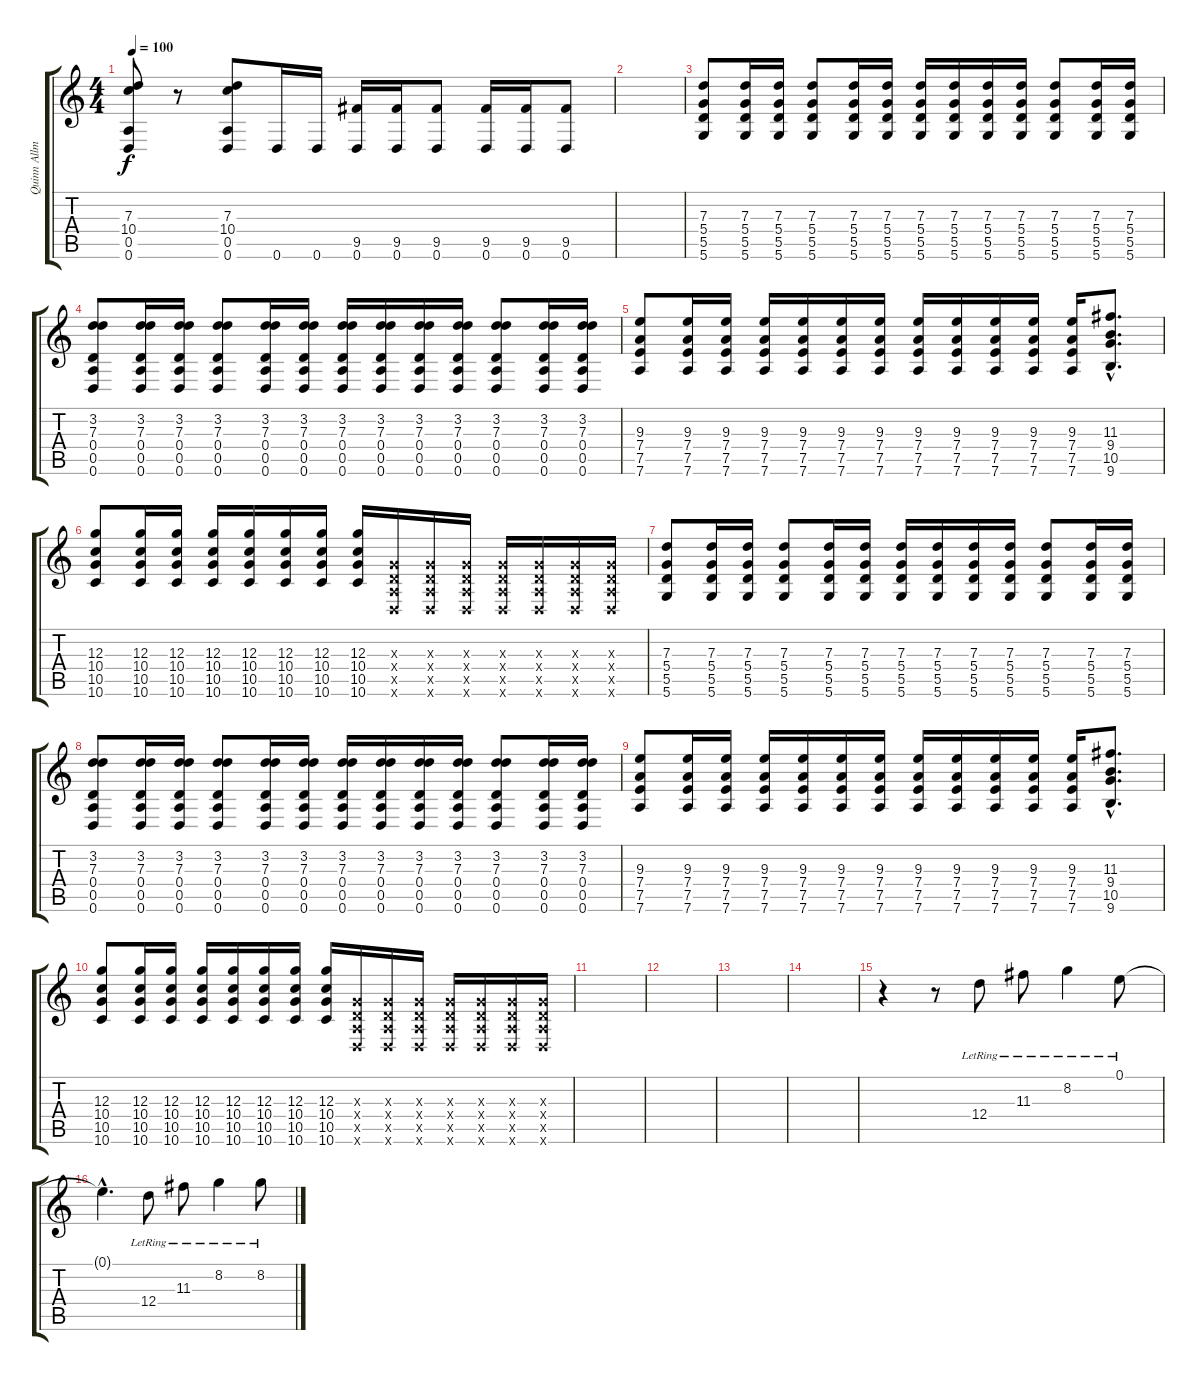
\track ("Quinn Allman-guitar 4" "Quinn Allm") {instrument overdrivenguitar}
\staff {score tabs}
\tuning (E4 B3 G3 D3 A2 D2) {hide}
\ts (4 4)
\tempo 100
\clef g2
\ks c
(7.3 10.4 0.5 0.6).8{dy f} r.8 (7.3 10.4 0.5 0.6).8 0.6.16 0.6.16 (9.5 0.6).16 (9.5 0.6).16 (9.5 0.6).8 (9.5 0.6).16 (9.5 0.6).16 (9.5 0.6).8 |
|
(7.3 5.4 5.5 5.6).8 (7.3 5.4 5.5 5.6).16 (7.3 5.4 5.5 5.6).16 (7.3 5.4 5.5 5.6).8 (7.3 5.4 5.5 5.6).16 (7.3 5.4 5.5 5.6).16 (7.3 5.4 5.5 5.6).16 (7.3 5.4 5.5 5.6).16 (7.3 5.4 5.5 5.6).16 (7.3 5.4 5.5 5.6).16 (7.3 5.4 5.5 5.6).8 (7.3 5.4 5.5 5.6).16 (7.3 5.4 5.5 5.6).16 |
(3.2 7.3 0.4 0.5 0.6).8 (3.2 7.3 0.4 0.5 0.6).16 (3.2 7.3 0.4 0.5 0.6).16 (3.2 7.3 0.4 0.5 0.6).8 (3.2 7.3 0.4 0.5 0.6).16 (3.2 7.3 0.4 0.5 0.6).16 (3.2 7.3 0.4 0.5 0.6).16 (3.2 7.3 0.4 0.5 0.6).16 (3.2 7.3 0.4 0.5 0.6).16 (3.2 7.3 0.4 0.5 0.6).16 (3.2 7.3 0.4 0.5 0.6).8 (3.2 7.3 0.4 0.5 0.6).16 (3.2 7.3 0.4 0.5 0.6).16 |
(9.3 7.4 7.5 7.6).8 (9.3 7.4 7.5 7.6).16 (9.3 7.4 7.5 7.6).16 (9.3 7.4 7.5 7.6).16 (9.3 7.4 7.5 7.6).16 (9.3 7.4 7.5 7.6).16 (9.3 7.4 7.5 7.6).16 (9.3 7.4 7.5 7.6).16 (9.3 7.4 7.5 7.6).16 (9.3 7.4 7.5 7.6).16 (9.3 7.4 7.5 7.6).16 (9.3 7.4 7.5 7.6).16 (11.3{hac} 9.4{hac} 10.5{hac} 9.6{hac}).8{d} |
(12.3 10.4 10.5 10.6).8 (12.3 10.4 10.5 10.6).16 (12.3 10.4 10.5 10.6).16 (12.3 10.4 10.5 10.6).16 (12.3 10.4 10.5 10.6).16 (12.3 10.4 10.5 10.6).16 (12.3 10.4 10.5 10.6).16 (12.3 10.4 10.5 10.6).16 (0.3{x} 0.4{x} 0.5{x} 0.6{x}).16 (0.3{x} 0.4{x} 0.5{x} 0.6{x}).16 (0.3{x} 0.4{x} 0.5{x} 0.6{x}).16 (0.3{x} 0.4{x} 0.5{x} 0.6{x}).16 (0.3{x} 0.4{x} 0.5{x} 0.6{x}).16 (0.3{x} 0.4{x} 0.5{x} 0.6{x}).16 (0.3{x} 0.4{x} 0.5{x} 0.6{x}).16 |
(7.3 5.4 5.5 5.6).8 (7.3 5.4 5.5 5.6).16 (7.3 5.4 5.5 5.6).16 (7.3 5.4 5.5 5.6).8 (7.3 5.4 5.5 5.6).16 (7.3 5.4 5.5 5.6).16 (7.3 5.4 5.5 5.6).16 (7.3 5.4 5.5 5.6).16 (7.3 5.4 5.5 5.6).16 (7.3 5.4 5.5 5.6).16 (7.3 5.4 5.5 5.6).8 (7.3 5.4 5.5 5.6).16 (7.3 5.4 5.5 5.6).16 |
(3.2 7.3 0.4 0.5 0.6).8 (3.2 7.3 0.4 0.5 0.6).16 (3.2 7.3 0.4 0.5 0.6).16 (3.2 7.3 0.4 0.5 0.6).8 (3.2 7.3 0.4 0.5 0.6).16 (3.2 7.3 0.4 0.5 0.6).16 (3.2 7.3 0.4 0.5 0.6).16 (3.2 7.3 0.4 0.5 0.6).16 (3.2 7.3 0.4 0.5 0.6).16 (3.2 7.3 0.4 0.5 0.6).16 (3.2 7.3 0.4 0.5 0.6).8 (3.2 7.3 0.4 0.5 0.6).16 (3.2 7.3 0.4 0.5 0.6).16 |
(9.3 7.4 7.5 7.6).8 (9.3 7.4 7.5 7.6).16 (9.3 7.4 7.5 7.6).16 (9.3 7.4 7.5 7.6).16 (9.3 7.4 7.5 7.6).16 (9.3 7.4 7.5 7.6).16 (9.3 7.4 7.5 7.6).16 (9.3 7.4 7.5 7.6).16 (9.3 7.4 7.5 7.6).16 (9.3 7.4 7.5 7.6).16 (9.3 7.4 7.5 7.6).16 (9.3 7.4 7.5 7.6).16 (11.3{hac} 9.4{hac} 10.5{hac} 9.6{hac}).8{d} |
(12.3 10.4 10.5 10.6).8 (12.3 10.4 10.5 10.6).16 (12.3 10.4 10.5 10.6).16 (12.3 10.4 10.5 10.6).16 (12.3 10.4 10.5 10.6).16 (12.3 10.4 10.5 10.6).16 (12.3 10.4 10.5 10.6).16 (12.3 10.4 10.5 10.6).16 (0.3{x} 0.4{x} 0.5{x} 0.6{x}).16 (0.3{x} 0.4{x} 0.5{x} 0.6{x}).16 (0.3{x} 0.4{x} 0.5{x} 0.6{x}).16 (0.3{x} 0.4{x} 0.5{x} 0.6{x}).16 (0.3{x} 0.4{x} 0.5{x} 0.6{x}).16 (0.3{x} 0.4{x} 0.5{x} 0.6{x}).16 (0.3{x} 0.4{x} 0.5{x} 0.6{x}).16 |
|
|
|
|
r.4 r.8 12.4{lr}.8 11.3{lr}.8 8.2{lr}.4 0.1{lr}.8 |
0.1{hac t}.4{d} 12.4{lr}.8 11.3{lr}.8 8.2{lr}.4 8.2{lr}.8
